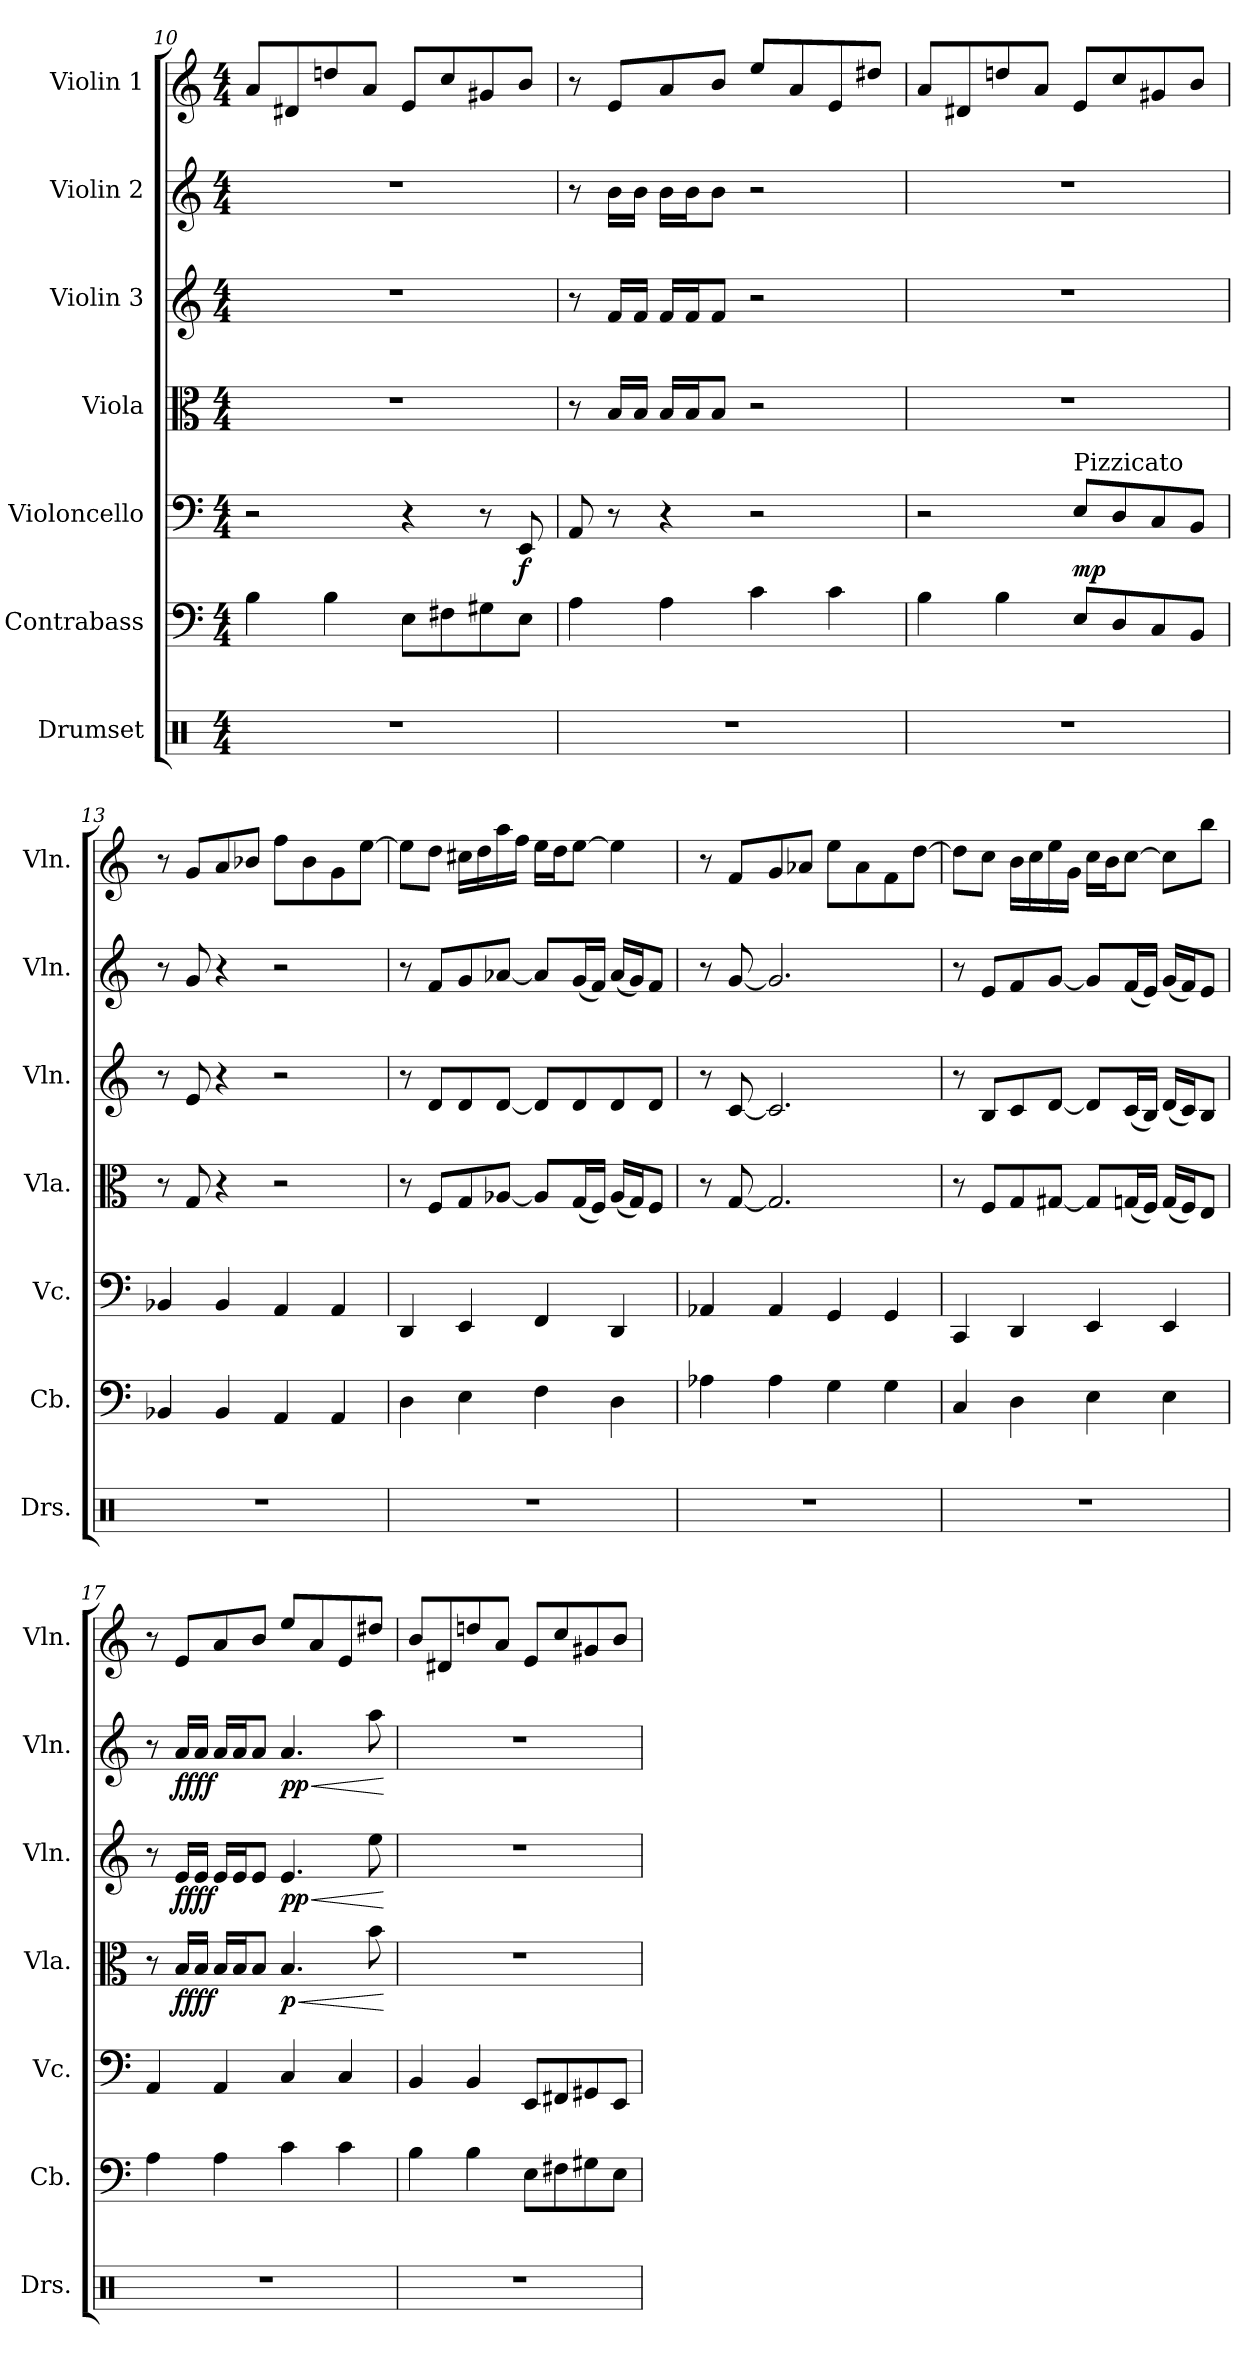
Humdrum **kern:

**kern	**kern	**kern	**dynam	**kern	**dynam	**kern	**dynam	**kern	**dynam	**kern
*part7	*part6	*part5	*part5	*part4	*part4	*part3	*part3	*part2	*part2	*part1
*staff7	*staff6	*staff5	*staff5	*staff4	*staff4	*staff3	*staff3	*staff2	*staff2	*staff1
*I"Drumset	*I"Contrabass	*I"Violoncello	*	*I"Viola	*	*I"Violin 3	*	*I"Violin 2	*	*I"Violin 1
*I'Drs.	*I'Cb.	*I'Vc.	*	*I'Vla.	*	*I'Vln.	*	*I'Vln.	*	*I'Vln.
*clefX	*clefF4	*clefF4	*	*clefC3	*	*clefG2	*	*clefG2	*	*clefG2
*	*ITrd7c12	*	*	*	*	*	*	*	*	*
*k[]	*k[]	*k[]	*	*k[]	*	*k[]	*	*k[]	*	*k[]
*M4/4	*M4/4	*M4/4	*	*M4/4	*	*M4/4	*	*M4/4	*	*M4/4
=10	=10	=10	=10	=10	=10	=10	=10	=10	=10	=10
1r	4BB\	2r	.	1r	.	1r	.	1r	.	8a/L
.	.	.	.	.	.	.	.	.	.	8d#X/
.	4BB\	.	.	.	.	.	.	.	.	8ddn/
.	.	.	.	.	.	.	.	.	.	8a/J
.	8EE\L	4r	.	.	.	.	.	.	.	8e/L
.	8FF#X\	.	.	.	.	.	.	.	.	8cc/
.	8GG#X\	8r	.	.	.	.	.	.	.	8g#X/
!	!	!	!LO:DY:b	!	!	!	!	!	!	!
.	8EE\J	8EE/	f	.	.	.	.	.	.	8b/J
=11	=11	=11	=11	=11	=11	=11	=11	=11	=11	=11
1r	4AA\	8AA/	.	8r	.	8r	.	8r	.	8r
.	.	8r	.	16B/LL	.	16f/LL	.	16b\LL	.	8e/L
.	.	.	.	16B/JJ	.	16f/JJ	.	16b\JJ	.	.
.	4AA\	4r	.	16B/LL	.	16f/LL	.	16b\LL	.	8a/
.	.	.	.	16B/J	.	16f/J	.	16b\J	.	.
.	.	.	.	8B/J	.	8f/J	.	8b\J	.	8b/J
.	4C\	2r	.	2r	.	2r	.	2r	.	8ee/L
.	.	.	.	.	.	.	.	.	.	8a/
.	4C\	.	.	.	.	.	.	.	.	8e/
.	.	.	.	.	.	.	.	.	.	8dd#X/J
=12	=12	=12	=12	=12	=12	=12	=12	=12	=12	=12
1r	4BB\	2r	.	1r	.	1r	.	1r	.	8a/L
.	.	.	.	.	.	.	.	.	.	8d#X/
.	4BB\	.	.	.	.	.	.	.	.	8ddn/
.	.	.	.	.	.	.	.	.	.	8a/J
!	!	!LO:TX:a:t=Pizzicato	!	!	!	!	!	!	!	!
!	!	!	!LO:DY:b	!	!	!	!	!	!	!
.	8EE/L	8E/L	mp	.	.	.	.	.	.	8e/L
.	8DD/	8D/	.	.	.	.	.	.	.	8cc/
.	8CC/	8C/	.	.	.	.	.	.	.	8g#X/
.	8BBB/J	8BB/J	.	.	.	.	.	.	.	8b/J
!!LO:PB:g=z
=13	=13	=13	=13	=13	=13	=13	=13	=13	=13	=13
1r	4BBB-X/	4BB-X/	.	8r	.	8r	.	8r	.	8r
.	.	.	.	8G/	.	8e/	.	8g/	.	8g/L
.	4BBB-/	4BB-/	.	4r	.	4r	.	4r	.	8a/
.	.	.	.	.	.	.	.	.	.	8b-X/J
.	4AAA/	4AA/	.	2r	.	2r	.	2r	.	8ff\L
.	.	.	.	.	.	.	.	.	.	8b-\
.	4AAA/	4AA/	.	.	.	.	.	.	.	8g\
.	.	.	.	.	.	.	.	.	.	[8ee\J
=14	=14	=14	=14	=14	=14	=14	=14	=14	=14	=14
1r	4DD\	4DD/	.	8r	.	8r	.	8r	.	8ee\L]
.	.	.	.	8F/L	.	8d/L	.	8f/L	.	8dd\J
.	4EE\	4EE/	.	8G/	.	8d/	.	8g/	.	16cc#X\LL
.	.	.	.	.	.	.	.	.	.	16dd\
.	.	.	.	[8A-X/J	.	[8d/J	.	[8a-X/J	.	16aa\
.	.	.	.	.	.	.	.	.	.	16ff\JJ
.	4FF\	4FF/	.	8A-/L]	.	8d/L]	.	8a-/L]	.	16ee\LL
.	.	.	.	.	.	.	.	.	.	16dd\J
.	.	.	.	(16G/L	.	8d/	.	(16g/L	.	[8ee\J
.	.	.	.	16F/JJ)	.	.	.	16f/JJ)	.	.
.	4DD\	4DD/	.	(16A-/LL	.	8d/	.	(16a-/LL	.	4ee\]
.	.	.	.	16G/J)	.	.	.	16g/J)	.	.
.	.	.	.	8F/J	.	8d/J	.	8f/J	.	.
=15	=15	=15	=15	=15	=15	=15	=15	=15	=15	=15
1r	4AA-X\	4AA-X/	.	8r	.	8r	.	8r	.	8r
.	.	.	.	[8G/	.	[8c/	.	[8g/	.	8f/L
.	4AA-\	4AA-/	.	2.G/]	.	2.c/]	.	2.g/]	.	8g/
.	.	.	.	.	.	.	.	.	.	8a-X/J
.	4GG\	4GG/	.	.	.	.	.	.	.	8ee\L
.	.	.	.	.	.	.	.	.	.	8a-\
.	4GG\	4GG/	.	.	.	.	.	.	.	8f\
.	.	.	.	.	.	.	.	.	.	[8dd\J
!!LO:PB:g=z
=16	=16	=16	=16	=16	=16	=16	=16	=16	=16	=16
1r	4CC/	4CC/	.	8r	.	8r	.	8r	.	8dd\L]
.	.	.	.	8F/L	.	8B/L	.	8e/L	.	8cc\J
.	4DD\	4DD/	.	8G/	.	8c/	.	8f/	.	16b\LL
.	.	.	.	.	.	.	.	.	.	16cc\
.	.	.	.	[8G#X/J	.	[8d/J	.	[8g/J	.	16ee\
.	.	.	.	.	.	.	.	.	.	16g\JJ
.	4EE\	4EE/	.	8G#/L]	.	8d/L]	.	8g/L]	.	16cc\LL
.	.	.	.	.	.	.	.	.	.	16b\J
.	.	.	.	(16Gn/L	.	(16c/L	.	(16f/L	.	[8cc\J
.	.	.	.	16F/JJ)	.	16B/JJ)	.	16e/JJ)	.	.
.	4EE\	4EE/	.	(16G/LL	.	(16d/LL	.	(16g/LL	.	8cc\L]
.	.	.	.	16F/J)	.	16c/J)	.	16f/J)	.	.
.	.	.	.	8E/J	.	8B/J	.	8e/J	.	8bb\J
=17	=17	=17	=17	=17	=17	=17	=17	=17	=17	=17
1r	4AA\	4AA/	.	8r	.	8r	.	8r	.	8r
!	!	!	!	!	!LO:DY:b	!	!	!	!	!
!	!	!	!	!	!LO:DY:n=1:b	!	!LO:DY:b	!	!	!
!	!	!	!	!	!	!	!LO:DY:n=1:b	!	!LO:DY:b	!
!	!	!	!	!	!	!	!	!	!LO:DY:n=1:b	!
.	.	.	.	16B/LL	ff ff	16e/LL	ff ff	16a/LL	ff ff	8e/L
.	.	.	.	16B/JJ	.	16e/JJ	.	16a/JJ	.	.
.	4AA\	4AA/	.	16B/LL	.	16e/LL	.	16a/LL	.	8a/
.	.	.	.	16B/J	.	16e/J	.	16a/J	.	.
.	.	.	.	8B/J	.	8e/J	.	8a/J	.	8b/J
!	!	!	!	!	!LO:HP:b	!	!LO:HP:b	!	!LO:HP:b	!
!	!	!	!	!	!LO:DY:n=2:b	!	!LO:DY:n=2:b	!	!	!
!	!	!	!	!	!	!	!LO:DY:n=3:b	!	!LO:DY:n=2:b	!
!	!	!	!	!	!	!	!	!	!LO:DY:n=3:b	!
.	4C\	4C/	.	4.B/	< p	4.e/	< p p	4.a/	< p p	8ee/L
.	.	.	.	.	.	.	.	.	.	8a/
.	4C\	4C/	.	.	.	.	.	.	.	8e/
.	.	.	.	8b\	.	8ee\	.	8aa\	.	8dd#X/J
.	.	.	.	.	[	.	[	.	[	.
=18	=18	=18	=18	=18	=18	=18	=18	=18	=18	=18
1r	4BB\	4BB/	.	1r	.	1r	.	1r	.	8b/L
.	.	.	.	.	.	.	.	.	.	8d#X/
.	4BB\	4BB/	.	.	.	.	.	.	.	8ddn/
.	.	.	.	.	.	.	.	.	.	8a/J
.	8EE\L	8EE/L	.	.	.	.	.	.	.	8e/L
.	8FF#X\	8FF#X/	.	.	.	.	.	.	.	8cc/
.	8GG#X\	8GG#X/	.	.	.	.	.	.	.	8g#X/
.	8EE\J	8EE/J	.	.	.	.	.	.	.	8b/J
=	=	=	=	=	=	=	=	=	=	=
*-	*-	*-	*-	*-	*-	*-	*-	*-	*-	*-
